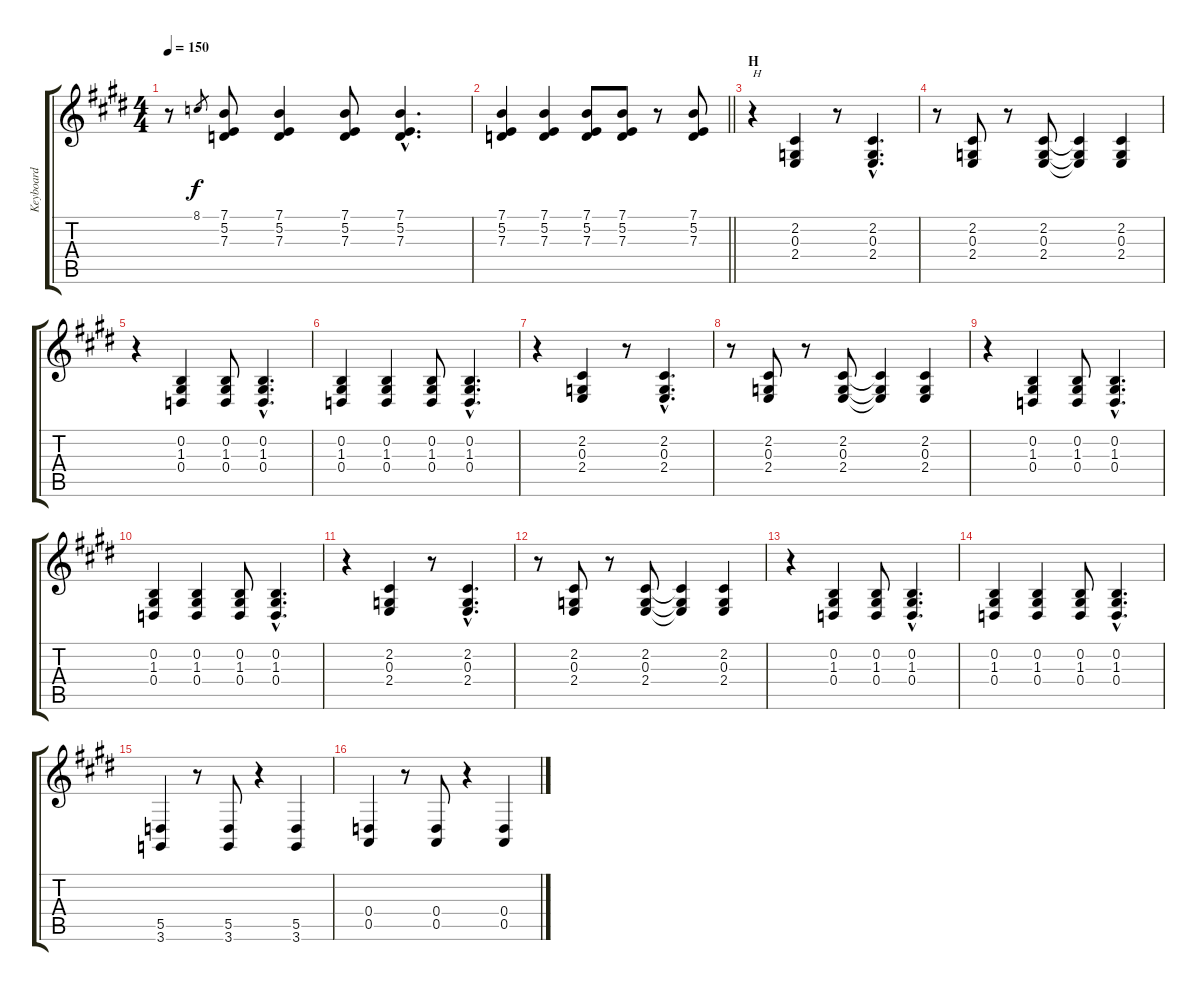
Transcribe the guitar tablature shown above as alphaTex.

\track ("Keyboard" "Keyboard") {instrument electricgrandpiano}
\staff {score tabs}
\tuning (E4 B3 G3 D3 A2 E2) {hide}
\ts (4 4)
\tempo 150
\clef g2
\ks e
r.8{dy f} 8.1.8{gr} (7.1 5.2 7.3).8 (7.1 5.2 7.3).4 (7.1 5.2 7.3).8 (7.1{hac} 5.2{hac} 7.3{hac}).4{d} |
\barLineRight lightlight
(7.1 5.2 7.3).4 (7.1 5.2 7.3).4 (7.1 5.2 7.3).8 (7.1 5.2 7.3).8 r.8 (7.1 5.2 7.3).8 |
\section ("" "H")
r.4{txt "H"} (2.2 0.3 2.4).4 r.8 (2.2{hac} 0.3{hac} 2.4{hac}).4{d} |
r.8 (2.2 0.3 2.4).8 r.8 (2.2 0.3 2.4).8 (2.2{t} 0.3{t} 2.4{t}).4 (2.2 0.3 2.4).4 |
r.4 (0.2 1.3 0.4).4 (0.2 1.3 0.4).8 (0.2{hac} 1.3{hac} 0.4{hac}).4{d} |
(0.2 1.3 0.4).4 (0.2 1.3 0.4).4 (0.2 1.3 0.4).8 (0.2{hac} 1.3{hac} 0.4{hac}).4{d} |
r.4 (2.2 0.3 2.4).4 r.8 (2.2{hac} 0.3{hac} 2.4{hac}).4{d} |
r.8 (2.2 0.3 2.4).8 r.8 (2.2 0.3 2.4).8 (2.2{t} 0.3{t} 2.4{t}).4 (2.2 0.3 2.4).4 |
r.4 (0.2 1.3 0.4).4 (0.2 1.3 0.4).8 (0.2{hac} 1.3{hac} 0.4{hac}).4{d} |
(0.2 1.3 0.4).4 (0.2 1.3 0.4).4 (0.2 1.3 0.4).8 (0.2{hac} 1.3{hac} 0.4{hac}).4{d} |
r.4 (2.2 0.3 2.4).4 r.8 (2.2{hac} 0.3{hac} 2.4{hac}).4{d} |
r.8 (2.2 0.3 2.4).8 r.8 (2.2 0.3 2.4).8 (2.2{t} 0.3{t} 2.4{t}).4 (2.2 0.3 2.4).4 |
r.4 (0.2 1.3 0.4).4 (0.2 1.3 0.4).8 (0.2{hac} 1.3{hac} 0.4{hac}).4{d} |
(0.2 1.3 0.4).4 (0.2 1.3 0.4).4 (0.2 1.3 0.4).8 (0.2{hac} 1.3{hac} 0.4{hac}).4{d} |
(5.5 3.6).4 r.8 (5.5 3.6).8 r.4 (5.5 3.6).4 |
(0.4 0.5).4 r.8 (0.4 0.5).8 r.4 (0.4 0.5).4
